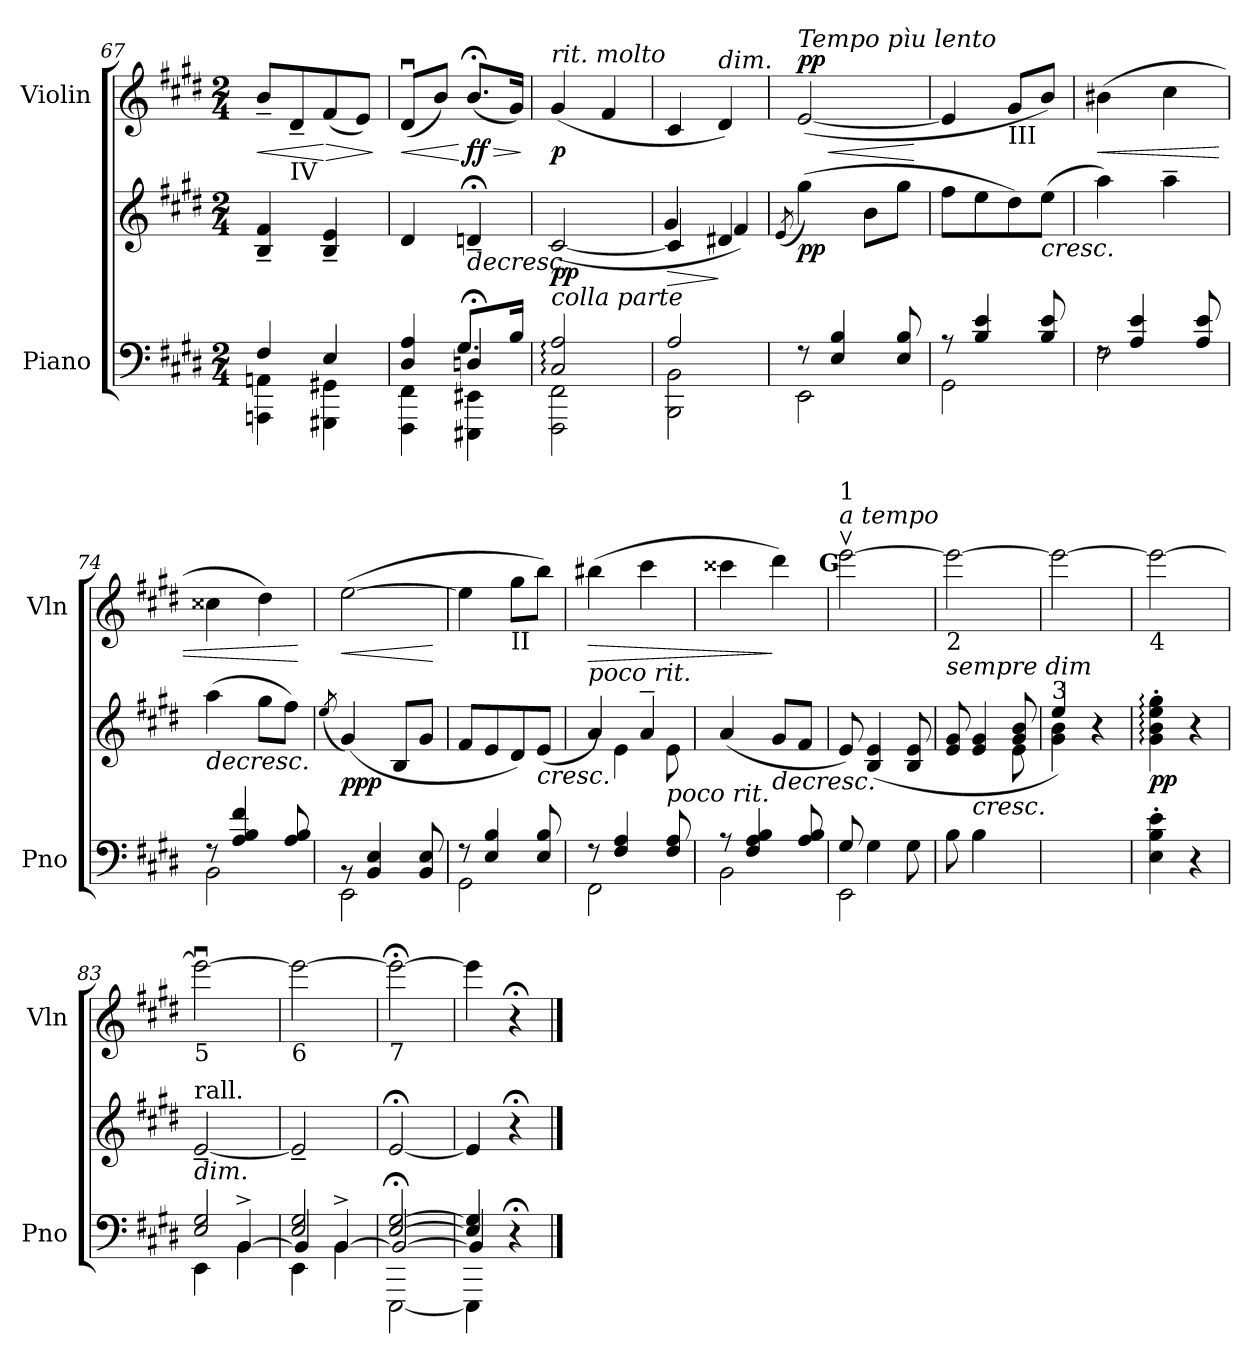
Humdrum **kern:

**kern	**kern	**dynam	**kern	**dynam
*part2	*part2	*part2	*part1	*part1
*staff3	*staff2	*staff2/3	*staff1	*staff1
*I"Piano	*	*	*I"Violin	*
*I'Pno	*	*	*I'Vln	*
*clefF4	*clefG2	*	*clefG2	*
*k[f#c#g#d#]	*k[f#c#g#d#]	*	*k[f#c#g#d#]	*
*M2/4	*M2/4	*	*M2/4	*
=67	=67	=67	=67	=67
*^	*	*	*	*
!	!	!	!	!	!LO:HP:b
4F#/	4AAAn\ 4AAn\	4B/~ 4f#/~	.	8b~/L	<
!	!	!	!	!LO:TX:b:t=IV	!
.	.	.	.	8d#~/	.
!	!	!	!	!	!LO:HP:n=1:b
4E/	4GGG#X\ 4GG#X\	4B/~ 4e/~	.	(<8f#/	[ >
.	.	.	.	8e/J)	.
*v	*v	*	*	*	*
.	.	.	.	]
=68	=68	=68	=68	=68
*^	*	*	*	*
*	*^	*	*	*	*
!	!	!	!	!	!	!LO:HP:b
4D#/ 4A/	4FFF#\ 4FF#\	4ryy	4d#/	.	(<8d#u/L	<
.	.	.	.	.	8b/J)	.
!	!	!	!	!LO:HP:b	!	!LO:HP:n=1:b
!	!	!	!	!	!	!LO:DY:n=1:b
4Dn;/	4EEE#X\ 4EE#X\	8.G#/L	4dn;<~/	>	(<8.b;</L	[ > ff
.	.	16B/Jk	.	.	16g#/Jk)	.
*v	*v	*v	*	*	*	*
.	.	.	.	]
=69	=69	=69	=69	=69
*^	*	*	*	*
!	!	!	!	!LO:TX:a:i:t=rit. molto	!
!	!	!LO:TX:b:i:t=colla parte	!	!	!
!	!	!	!LO:DY:b	!	!LO:DY:b
2C#/: 2A/:	2FFF#\ 2FF#\	(>[2c#/	pp	(<4g#/	p
.	.	.	.	4f#/	.
=70	=70	=70	=70	=70	=70
!	!	!	!LO:HP:b	!	!
*	*	*^	*	*	*
2A/	2BBB\ 2BB\	4c#/]	4g#/	>	4c#/	.
!	!	!	!	!	!LO:TX:a:i:t=dim.	!
.	.	4d#X/	4f#/)	]	4d#/)	.
*	*	*v	*v	*	*	*
!!LO:PB:g=z
=71	=71	=71	=71	=71	=71
!!LO:REH:place=s1:a:B:enc=none:fs=14:t=F
.	.	(>8qe/	.	.	.
!	!	!	!	!LO:TX:a:i:t=Tempo pìu lento	!
!	!	!	!LO:DY:b	!	!LO:HP:b
!	!	!	!	!	!LO:DY:n=1:a
8r	2EE\	(>4gg#\)	pp	(<[2e/	< pp
4E/ 4B/	.	.	.	.	.
.	.	8b\L	.	.	.
8E/ 8B/	.	8gg#\J	.	.	.
*v	*v	*	*	*	*
.	.	.	.	[
=72	=72	=72	=72	=72
*^	*	*	*	*
8r	2GG#\	8ff#\L	.	4e/]	.
4B/ 4e/	.	8ee\	.	.	.
!	!	!	!	!LO:TX:b:t=III	!
.	.	8dd#\)	.	8g#/L	.
!	!	!	!LO:HP:b	!	!
8B/ 8e/	.	(>8ee\J	<	8b/J)	.
=73	=73	=73	=73	=73	=73
!	!	!	!	!	!LO:HP:b
8rF	2F#\	4aa\)	.	(>4b#X\	<
4A/ 4e/	.	.	.	.	.
.	.	4aa~\	]	4cc#\	.
8A/ 8e/	.	.	.	.	.
=74	=74	=74	=74	=74	=74
!	!	!	!LO:HP:b	!	!
8rF	2BB\	(>4aa\	>	4cc##X\	.
4A/ 4B/ 4f#/	.	.	.	.	.
.	.	8gg#\L	.	4dd#\)	.
8A/ 8B/	.	8ff#\J)	[	.	.
*v	*v	*	*	*	*
.	.	.	.	[
=75	=75	=75	=75	=75
.	(<8qee/	.	.	.
*^	*	*	*	*
!	!	!	!LO:DY:b	!	!LO:HP:b
8rBB	2EE\	(>4g#/)	ppp	(>[2ee\	<
4BB/ 4E/	.	.	.	.	.
.	.	8B/L	.	.	.
8BB/ 8E/	.	8g#/J	.	.	.
*v	*v	*	*	*	*
.	.	.	.	[
=76	=76	=76	=76	=76
*^	*	*	*	*
8r	2GG#\	8f#/L	.	4ee\]	.
4E/ 4B/	.	8e/	.	.	.
!	!	!	!	!LO:TX:b:t=II	!
.	.	8d#/)	.	8gg#\L	.
!	!	!	!LO:HP:b	!	!
8E/ 8B/	.	(>8e/J	<	8bb\J)	.
=77	=77	=77	=77	=77	=77
*	*	*^	*	*	*
!	!	!	!	!	!LO:TX:b:i:t=poco rit.	!
!	!	!	!	!	!	!LO:HP:b
8r	2FF#\	4a/)	8rg	.	(>4bb#X\	>
4F#/ 4A/	.	.	4e\	]	.	.
.	.	4a~/	.	.	4ccc#\	.
!	!	!	!LO:TX:b:i:t=poco rit.	!	!	!
8F#/ 8A/	.	.	8e\	.	.	.
*	*	*v	*v	*	*	*
=78	=78	=78	=78	=78	=78
8r	2BB\	(>4a/	.	4ccc##X\	.
4F#/ 4A/ 4B/	.	.	.	.	.
!	!	!	!LO:HP:b	!	!
.	.	8g#/L	>	4ddd#\)	]
8A/ 8B/	.	8f#/J	.	.	.
!!LO:LB:g=z
!!LO:REH:place=s1:a:B:enc=none:fs=14:t=G
=79	=79	=79	=79	=79	=79
!	!	!	!	!LO:TX:a:i:t=a tempo	!
!	!	!	!	!LO:TX:a:t=1	!
8G#:/	2EE\	8e/)	.	[2eeev\	.
(<4G#\	.	(>4B/ 4e/	[	.	.
8G#\	.	8B/ 8e/	.	.	.
*v	*v	*	*	*	*
=80	=80	=80	=80	=80
*	*^	*	*	*
!	!	!	!	!LO:TX:b:t=2	!
!	!	!	!	!LO:TX:b:i:t=sempre dim	!
8B\	8e/ 8g#/	4.ryy	.	2eee\_	.
!	!	!	!LO:HP:b	!	!
4B\	4e/ 4g#/	.	<	.	.
8ryy	8g#/ 8b/	8e\	.	.	.
*	*v	*v	*	*	*
.	.	]	.	.
=81	=81	=81	=81	=81
*	*^	*	*	*
!	!	!	!	!LO:TX:b:t=3	!
4ryy	4ee/)	4g#\ 4b\)	.	2eee\_	.
4ryy	4r	4ryy	.	.	.
=82	=82	=82	=82	=82	=82
!	!	!	!	!LO:TX:b:t=4	!
!	!	!	!LO:DY:b	!	!
*	*v	*v	*	*	*
4E\' 4B\' 4e\'	4g#\:' 4b\:' 4ee\:' 4gg#\:'	pp	2eee\_	.
4r	4r	.	.	.
=83	=83	=83	=83	=83
*^	*	*	*	*
*	*^	*	*	*	*
!	!	!	!	!	!LO:TX:b:t=5	!
!	!	!	!LO:TX:b:i:t=dim.	!	!	!
!	!	!	!LO:TX:a:t=rall.	!	!	!
2E/ 2G#/	4EE\	4ryy	[2e~/	.	2eeeu\_	.
.	4BB\	[4BB^/	.	.	.	.
=84	=84	=84	=84	=84	=84	=84
!	!	!	!	!	!LO:TX:b:t=6	!
2E/ 2G#/	4EE\	4BB/]	2e~/]	.	2eee\_	.
.	4BB\	[4BB^/	.	.	.	.
=85	=85	=85	=85	=85	=85	=85
!	!	!	!	!	!LO:TX:b:t=7	!
[2E/; [2G#/;	[2EEE\	2BB/_	[2e;</	.	2eee;<\_	.
=86	=86	=86	=86	=86	=86	=86
4E/] 4G#/]	4EEE\]	4BB/]	4e/]	.	4eee\]	.
4r;<	4ryy	4ryy	4r;<	[	4r;<	.
*v	*v	*v	*	*	*	*
==	==	==	==	==
*-	*-	*-	*-	*-
